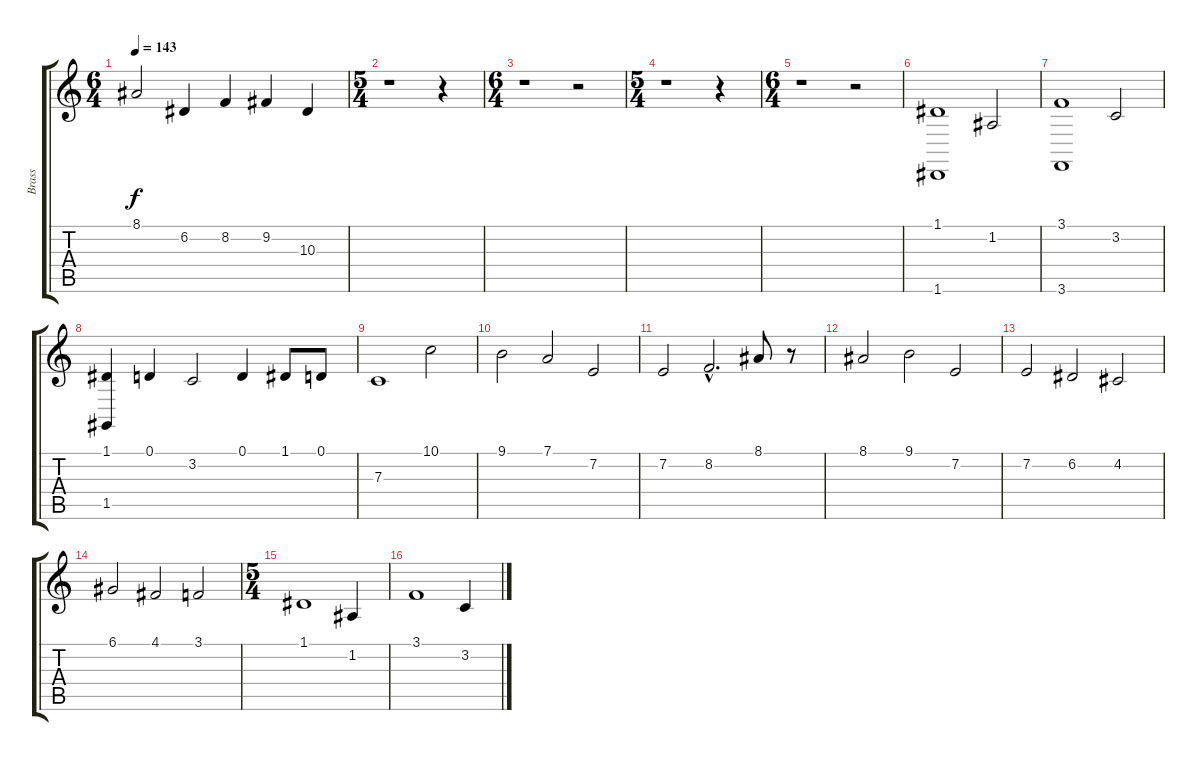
\track ("Brass" "Brass") {instrument brasssection}
\staff {score tabs}
\tuning (D4 A3 F3 C3 G2 D2) {hide}
\ts (6 4)
\tempo 143
\clef g2
\ks c
8.1.2{dy f} 6.2.4 8.2.4 9.2.4 10.3.4 |
\ts (5 4)
r.1 r.4 |
\ts (6 4)
r.1 r.2 |
\ts (5 4)
r.1 r.4 |
\ts (6 4)
r.1 r.2 |
(1.1 1.6).1 1.2.2 |
(3.1 3.6).1 3.2.2 |
(1.1 1.5).4 0.1.4 3.2.2 0.1.4 1.1.8 0.1.8 |
7.3.1 10.1.2 |
9.1.2 7.1.2 7.2.2 |
7.2.2 8.2{hac}.2{d} 8.1.8 r.8 |
8.1.2 9.1.2 7.2.2 |
7.2.2 6.2.2 4.2.2 |
6.1.2 4.1.2 3.1.2 |
\ts (5 4)
1.1.1 1.2.4 |
3.1.1 3.2.4
